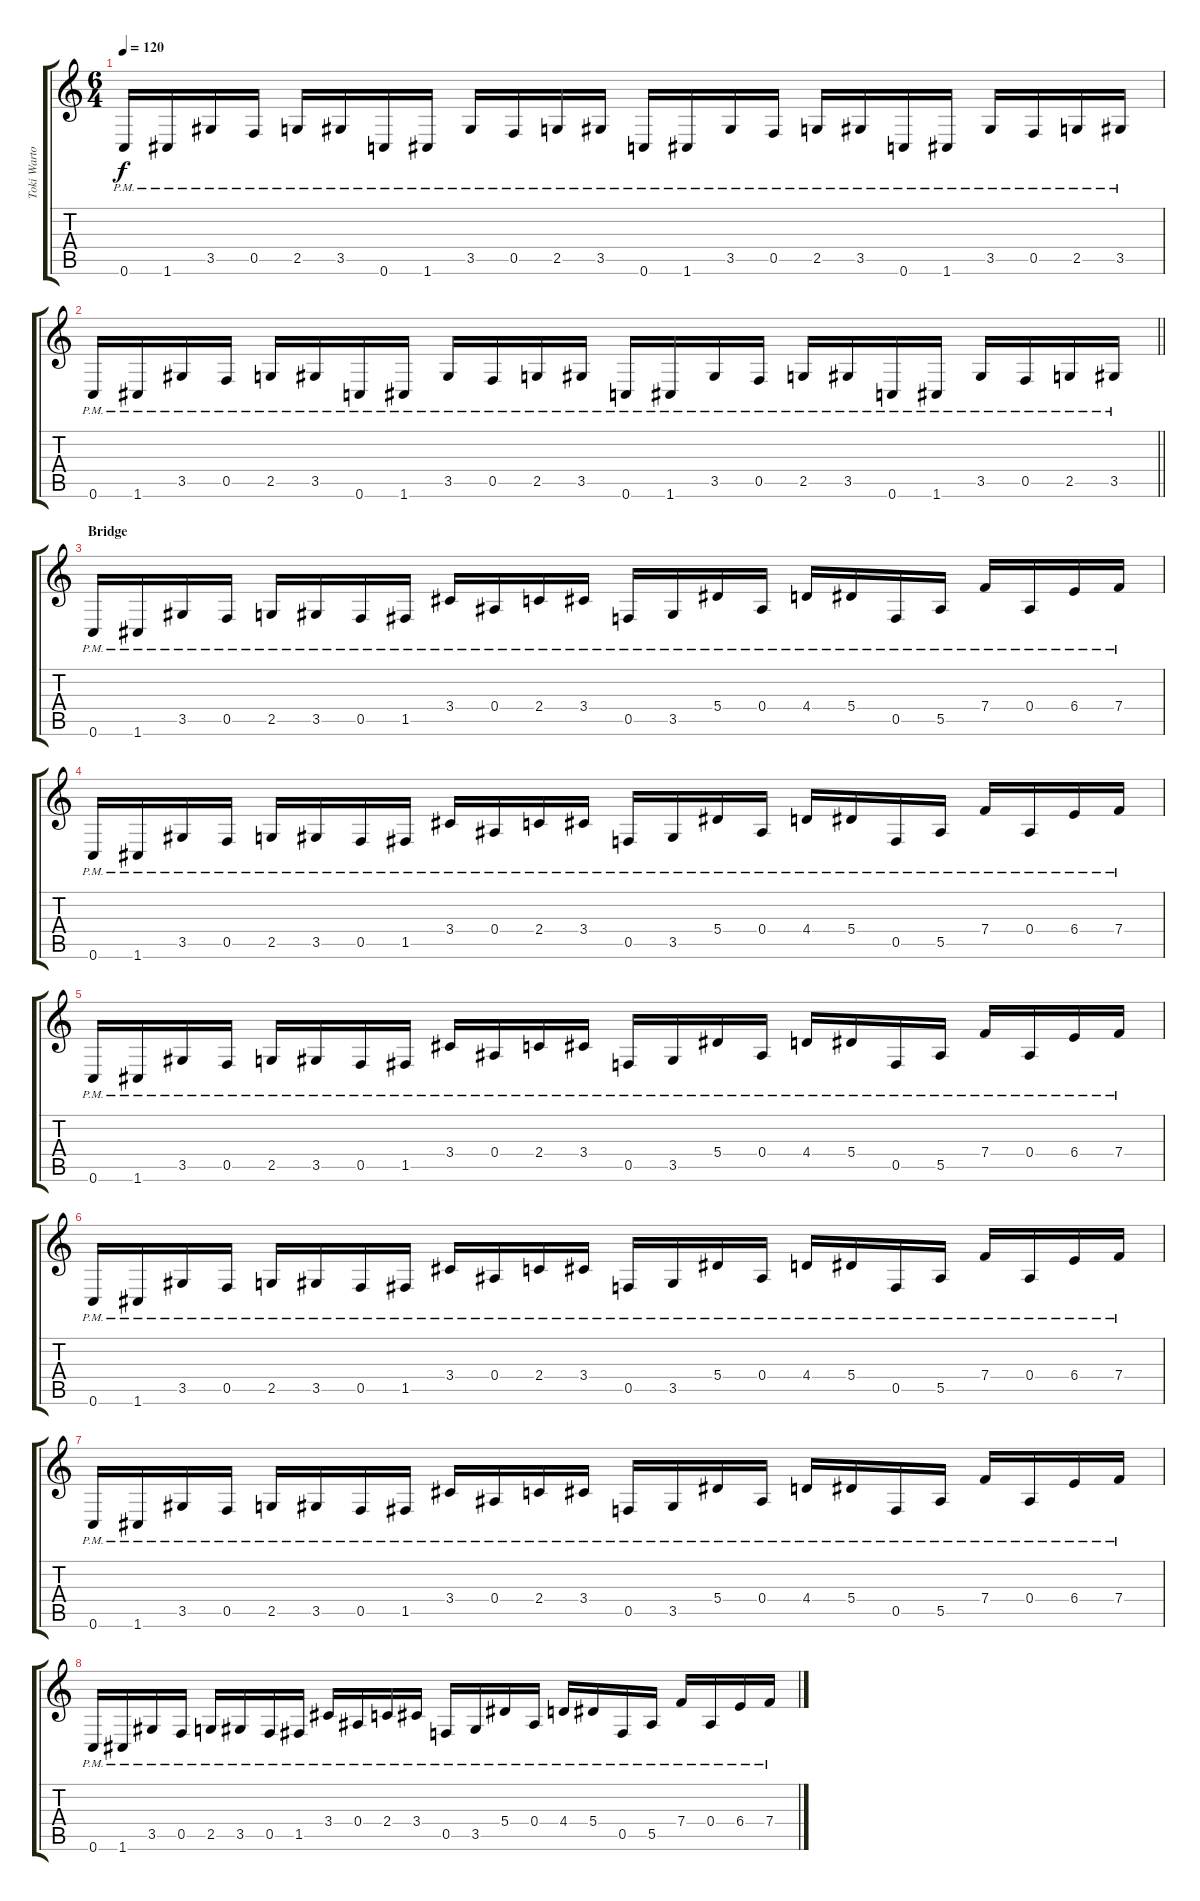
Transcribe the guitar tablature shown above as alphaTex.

\track ("Toki Wartooth (Lead Guitar 2)" "Toki Warto") {instrument distortionguitar}
\staff {score tabs}
\tuning (C4 G3 Eb3 Bb2 F2 C2) {hide}
\ts (6 4)
\tempo 120
\clef g2
\ks c
0.6{pm}.16{dy f} 1.6{pm}.16 3.5{pm}.16 0.5{pm}.16 2.5{pm}.16 3.5{pm}.16 0.6{pm}.16 1.6{pm}.16 3.5{pm}.16 0.5{pm}.16 2.5{pm}.16 3.5{pm}.16 0.6{pm}.16 1.6{pm}.16 3.5{pm}.16 0.5{pm}.16 2.5{pm}.16 3.5{pm}.16 0.6{pm}.16 1.6{pm}.16 3.5{pm}.16 0.5{pm}.16 2.5{pm}.16 3.5{pm}.16 |
\barLineRight lightlight
0.6{pm}.16 1.6{pm}.16 3.5{pm}.16 0.5{pm}.16 2.5{pm}.16 3.5{pm}.16 0.6{pm}.16 1.6{pm}.16 3.5{pm}.16 0.5{pm}.16 2.5{pm}.16 3.5{pm}.16 0.6{pm}.16 1.6{pm}.16 3.5{pm}.16 0.5{pm}.16 2.5{pm}.16 3.5{pm}.16 0.6{pm}.16 1.6{pm}.16 3.5{pm}.16 0.5{pm}.16 2.5{pm}.16 3.5{pm}.16 |
\section ("" "Bridge")
0.6{pm}.16 1.6{pm}.16 3.5{pm}.16 0.5{pm}.16 2.5{pm}.16 3.5{pm}.16 0.5{pm}.16 1.5{pm}.16 3.4{pm}.16 0.4{pm}.16 2.4{pm}.16 3.4{pm}.16 0.5{pm}.16 3.5{pm}.16 5.4{pm}.16 0.4{pm}.16 4.4{pm}.16 5.4{pm}.16 0.5{pm}.16 5.5{pm}.16 7.4{pm}.16 0.4{pm}.16 6.4{pm}.16 7.4{pm}.16 |
0.6{pm}.16 1.6{pm}.16 3.5{pm}.16 0.5{pm}.16 2.5{pm}.16 3.5{pm}.16 0.5{pm}.16 1.5{pm}.16 3.4{pm}.16 0.4{pm}.16 2.4{pm}.16 3.4{pm}.16 0.5{pm}.16 3.5{pm}.16 5.4{pm}.16 0.4{pm}.16 4.4{pm}.16 5.4{pm}.16 0.5{pm}.16 5.5{pm}.16 7.4{pm}.16 0.4{pm}.16 6.4{pm}.16 7.4{pm}.16 |
0.6{pm}.16 1.6{pm}.16 3.5{pm}.16 0.5{pm}.16 2.5{pm}.16 3.5{pm}.16 0.5{pm}.16 1.5{pm}.16 3.4{pm}.16 0.4{pm}.16 2.4{pm}.16 3.4{pm}.16 0.5{pm}.16 3.5{pm}.16 5.4{pm}.16 0.4{pm}.16 4.4{pm}.16 5.4{pm}.16 0.5{pm}.16 5.5{pm}.16 7.4{pm}.16 0.4{pm}.16 6.4{pm}.16 7.4{pm}.16 |
0.6{pm}.16 1.6{pm}.16 3.5{pm}.16 0.5{pm}.16 2.5{pm}.16 3.5{pm}.16 0.5{pm}.16 1.5{pm}.16 3.4{pm}.16 0.4{pm}.16 2.4{pm}.16 3.4{pm}.16 0.5{pm}.16 3.5{pm}.16 5.4{pm}.16 0.4{pm}.16 4.4{pm}.16 5.4{pm}.16 0.5{pm}.16 5.5{pm}.16 7.4{pm}.16 0.4{pm}.16 6.4{pm}.16 7.4{pm}.16 |
0.6{pm}.16 1.6{pm}.16 3.5{pm}.16 0.5{pm}.16 2.5{pm}.16 3.5{pm}.16 0.5{pm}.16 1.5{pm}.16 3.4{pm}.16 0.4{pm}.16 2.4{pm}.16 3.4{pm}.16 0.5{pm}.16 3.5{pm}.16 5.4{pm}.16 0.4{pm}.16 4.4{pm}.16 5.4{pm}.16 0.5{pm}.16 5.5{pm}.16 7.4{pm}.16 0.4{pm}.16 6.4{pm}.16 7.4{pm}.16 |
0.6{pm}.16 1.6{pm}.16 3.5{pm}.16 0.5{pm}.16 2.5{pm}.16 3.5{pm}.16 0.5{pm}.16 1.5{pm}.16 3.4{pm}.16 0.4{pm}.16 2.4{pm}.16 3.4{pm}.16 0.5{pm}.16 3.5{pm}.16 5.4{pm}.16 0.4{pm}.16 4.4{pm}.16 5.4{pm}.16 0.5{pm}.16 5.5{pm}.16 7.4{pm}.16 0.4{pm}.16 6.4{pm}.16 7.4{pm}.16
